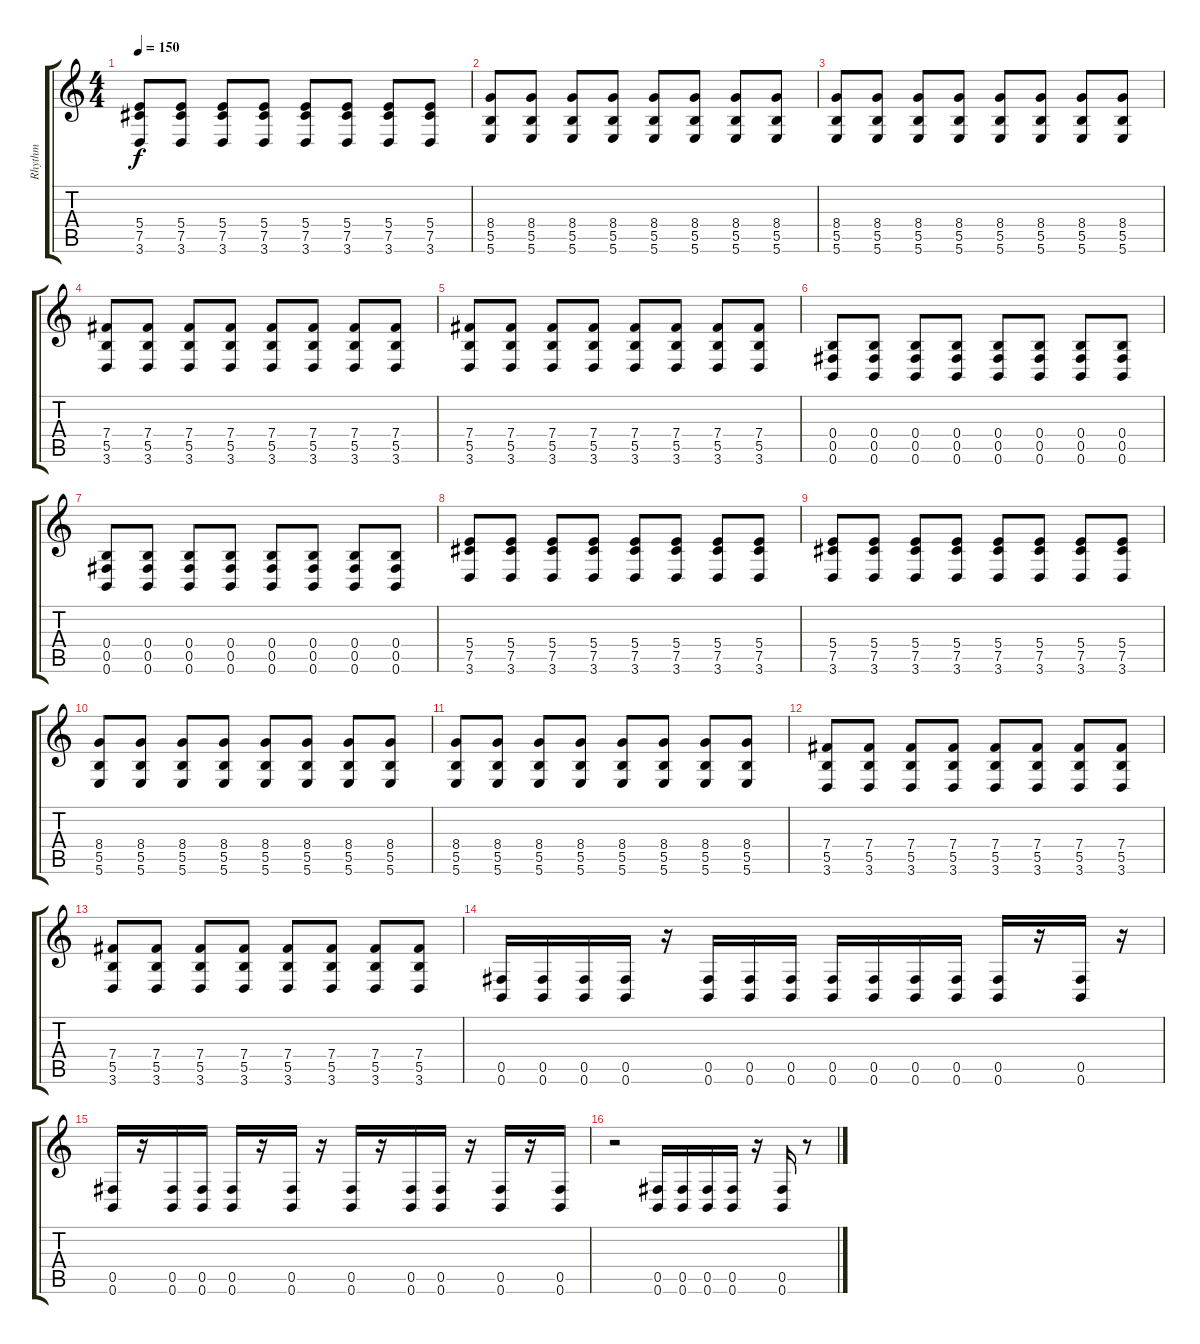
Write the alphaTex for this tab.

\track ("Rhythm" "Rhythm") {instrument distortionguitar}
\staff {score tabs}
\tuning (Db4 Ab3 E3 B2 Gb2 B1) {hide}
\ts (4 4)
\tempo 150
\clef g2
\ks c
(5.4 7.5 3.6).8{dy f} (5.4 7.5 3.6).8 (5.4 7.5 3.6).8 (5.4 7.5 3.6).8 (5.4 7.5 3.6).8 (5.4 7.5 3.6).8 (5.4 7.5 3.6).8 (5.4 7.5 3.6).8 |
(8.4 5.5 5.6).8 (8.4 5.5 5.6).8 (8.4 5.5 5.6).8 (8.4 5.5 5.6).8 (8.4 5.5 5.6).8 (8.4 5.5 5.6).8 (8.4 5.5 5.6).8 (8.4 5.5 5.6).8 |
(8.4 5.5 5.6).8 (8.4 5.5 5.6).8 (8.4 5.5 5.6).8 (8.4 5.5 5.6).8 (8.4 5.5 5.6).8 (8.4 5.5 5.6).8 (8.4 5.5 5.6).8 (8.4 5.5 5.6).8 |
(7.4 5.5 3.6).8 (7.4 5.5 3.6).8 (7.4 5.5 3.6).8 (7.4 5.5 3.6).8 (7.4 5.5 3.6).8 (7.4 5.5 3.6).8 (7.4 5.5 3.6).8 (7.4 5.5 3.6).8 |
(7.4 5.5 3.6).8 (7.4 5.5 3.6).8 (7.4 5.5 3.6).8 (7.4 5.5 3.6).8 (7.4 5.5 3.6).8 (7.4 5.5 3.6).8 (7.4 5.5 3.6).8 (7.4 5.5 3.6).8 |
(0.4 0.5 0.6).8 (0.4 0.5 0.6).8 (0.4 0.5 0.6).8 (0.4 0.5 0.6).8 (0.4 0.5 0.6).8 (0.4 0.5 0.6).8 (0.4 0.5 0.6).8 (0.4 0.5 0.6).8 |
(0.4 0.5 0.6).8 (0.4 0.5 0.6).8 (0.4 0.5 0.6).8 (0.4 0.5 0.6).8 (0.4 0.5 0.6).8 (0.4 0.5 0.6).8 (0.4 0.5 0.6).8 (0.4 0.5 0.6).8 |
(5.4 7.5 3.6).8 (5.4 7.5 3.6).8 (5.4 7.5 3.6).8 (5.4 7.5 3.6).8 (5.4 7.5 3.6).8 (5.4 7.5 3.6).8 (5.4 7.5 3.6).8 (5.4 7.5 3.6).8 |
(5.4 7.5 3.6).8 (5.4 7.5 3.6).8 (5.4 7.5 3.6).8 (5.4 7.5 3.6).8 (5.4 7.5 3.6).8 (5.4 7.5 3.6).8 (5.4 7.5 3.6).8 (5.4 7.5 3.6).8 |
(8.4 5.5 5.6).8 (8.4 5.5 5.6).8 (8.4 5.5 5.6).8 (8.4 5.5 5.6).8 (8.4 5.5 5.6).8 (8.4 5.5 5.6).8 (8.4 5.5 5.6).8 (8.4 5.5 5.6).8 |
(8.4 5.5 5.6).8 (8.4 5.5 5.6).8 (8.4 5.5 5.6).8 (8.4 5.5 5.6).8 (8.4 5.5 5.6).8 (8.4 5.5 5.6).8 (8.4 5.5 5.6).8 (8.4 5.5 5.6).8 |
(7.4 5.5 3.6).8 (7.4 5.5 3.6).8 (7.4 5.5 3.6).8 (7.4 5.5 3.6).8 (7.4 5.5 3.6).8 (7.4 5.5 3.6).8 (7.4 5.5 3.6).8 (7.4 5.5 3.6).8 |
(7.4 5.5 3.6).8 (7.4 5.5 3.6).8 (7.4 5.5 3.6).8 (7.4 5.5 3.6).8 (7.4 5.5 3.6).8 (7.4 5.5 3.6).8 (7.4 5.5 3.6).8 (7.4 5.5 3.6).8 |
(0.5 0.6).16 (0.5 0.6).16 (0.5 0.6).16 (0.5 0.6).16 r.16 (0.5 0.6).16 (0.5 0.6).16 (0.5 0.6).16 (0.5 0.6).16 (0.5 0.6).16 (0.5 0.6).16 (0.5 0.6).16 (0.5 0.6).16 r.16 (0.5 0.6).16 r.16 |
(0.5 0.6).16 r.16 (0.5 0.6).16 (0.5 0.6).16 (0.5 0.6).16 r.16 (0.5 0.6).16 r.16 (0.5 0.6).16 r.16 (0.5 0.6).16 (0.5 0.6).16 r.16 (0.5 0.6).16 r.16 (0.5 0.6).16 |
r.2 (0.5 0.6).16 (0.5 0.6).16 (0.5 0.6).16 (0.5 0.6).16 r.16 (0.5 0.6).16 r.8
